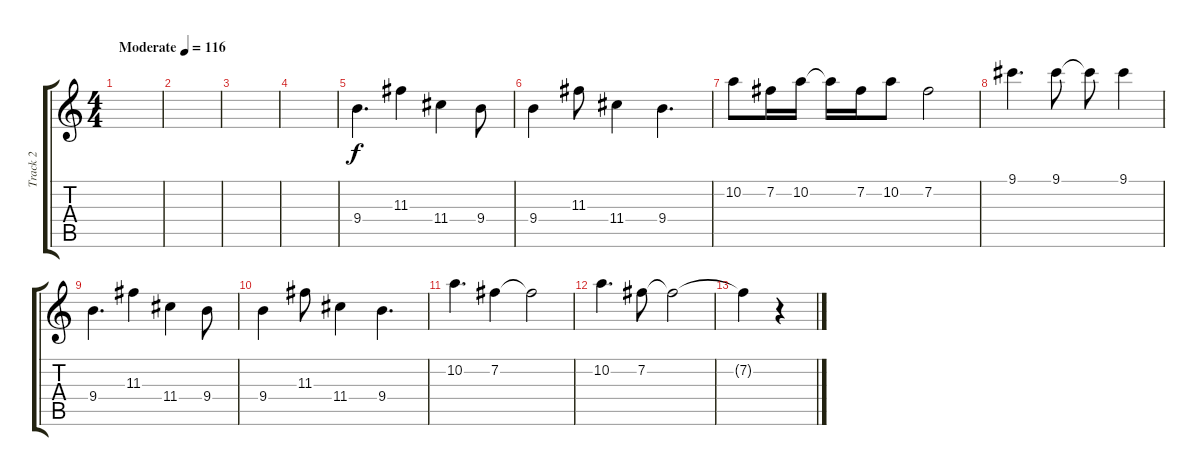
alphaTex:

\track ("Track 2" "Track 2") {instrument overdrivenguitar}
\staff {score tabs}
\tuning (E4 B3 G3 D3 A2 E2) {hide}
\ts (4 4)
\tempo (116 "Moderate")
\clef g2
\ks c
|
|
|
|
9.4.4{d} 11.3.4 11.4.4 9.4.8 |
9.4.4 11.3.8 11.4.4 9.4.4{d} |
10.2.8 7.2.16 10.2.16 10.2{t}.16 7.2.16 10.2.8 7.2.2 |
9.1.4{d} 9.1.8 9.1{t}.8 9.1.4 |
9.4.4{d} 11.3.4 11.4.4 9.4.8 |
9.4.4 11.3.8 11.4.4 9.4.4{d} |
10.2.4{d} 7.2.4 7.2{t}.2 |
10.2.4{d} 7.2.8 7.2{t}.2 |
7.2{t}.4 r.4
